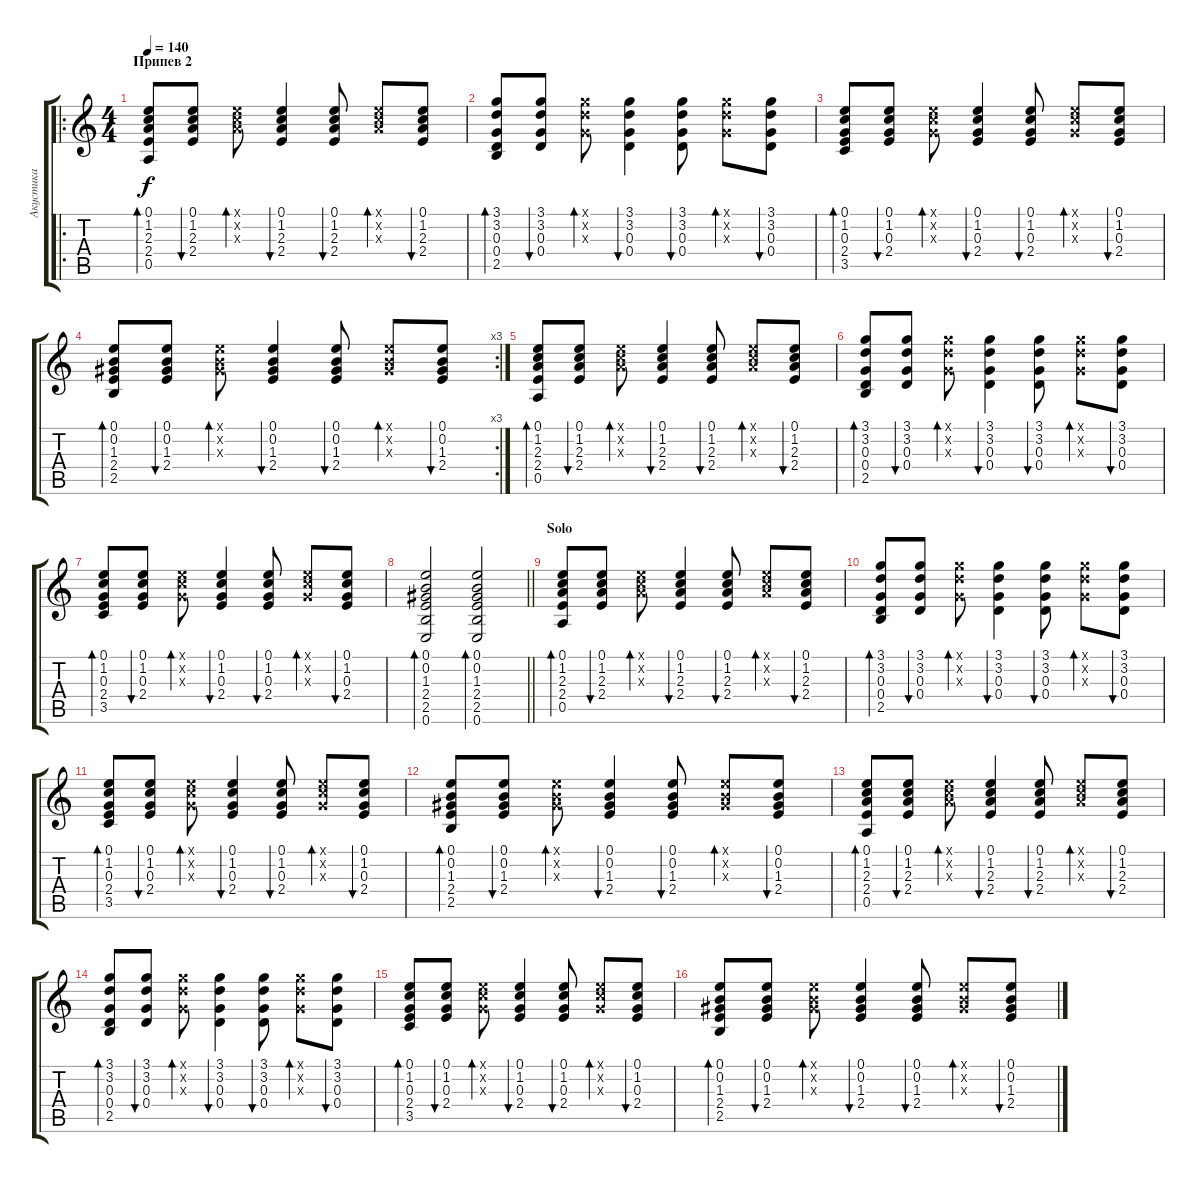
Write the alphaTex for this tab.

\track ("Акустика" "Акустика") {instrument acousticguitarsteel}
\staff {score tabs}
\tuning (E4 B3 G3 D3 A2 E2) {hide}
\ro
\ts (4 4)
\section ("" "Припев 2")
\tempo 140
\clef g2
\ks c
(0.1 1.2 2.3 2.4 0.5).8{bd 60 dy f} (0.1 1.2 2.3 2.4).8{bu 60} (0.1{x} 1.2{x} 2.3{x}).8{bd 60} (0.1 1.2 2.3 2.4).4{bu 60} (0.1 1.2 2.3 2.4).8{bu 60} (0.1{x} 1.2{x} 2.3{x}).8{bd 60} (0.1 1.2 2.3 2.4).8{bu 60} |
(3.1 3.2 0.3 0.4 2.5).8{bd 60} (3.1 3.2 0.3 0.4).8{bu 60} (3.1{x} 3.2{x} 0.3{x}).8{bd 60} (3.1 3.2 0.3 0.4).4{bu 60} (3.1 3.2 0.3 0.4).8{bu 60} (3.1{x} 3.2{x} 0.3{x}).8{bd 60} (3.1 3.2 0.3 0.4).8{bu 60} |
(0.1 1.2 0.3 2.4 3.5).8{bd 60} (0.1 1.2 0.3 2.4).8{bu 60} (0.1{x} 1.2{x} 0.3{x}).8{bd 60} (0.1 1.2 0.3 2.4).4{bu 60} (0.1 1.2 0.3 2.4).8{bu 60} (0.1{x} 1.2{x} 0.3{x}).8{bd 60} (0.1 1.2 0.3 2.4).8{bu 60} |
\rc 3
(0.1 0.2 1.3 2.4 2.5).8{bd 60} (0.1 0.2 1.3 2.4).8{bu 60} (0.1{x} 0.2{x} 1.3{x}).8{bd 60} (0.1 0.2 1.3 2.4).4{bu 60} (0.1 0.2 1.3 2.4).8{bu 60} (0.1{x} 0.2{x} 1.3{x}).8{bd 60} (0.1 0.2 1.3 2.4).8{bu 60} |
(0.1 1.2 2.3 2.4 0.5).8{bd 60} (0.1 1.2 2.3 2.4).8{bu 60} (0.1{x} 1.2{x} 2.3{x}).8{bd 60} (0.1 1.2 2.3 2.4).4{bu 60} (0.1 1.2 2.3 2.4).8{bu 60} (0.1{x} 1.2{x} 2.3{x}).8{bd 60} (0.1 1.2 2.3 2.4).8{bu 60} |
(3.1 3.2 0.3 0.4 2.5).8{bd 60} (3.1 3.2 0.3 0.4).8{bu 60} (3.1{x} 3.2{x} 0.3{x}).8{bd 60} (3.1 3.2 0.3 0.4).4{bu 60} (3.1 3.2 0.3 0.4).8{bu 60} (3.1{x} 3.2{x} 0.3{x}).8{bd 60} (3.1 3.2 0.3 0.4).8{bu 60} |
(0.1 1.2 0.3 2.4 3.5).8{bd 60} (0.1 1.2 0.3 2.4).8{bu 60} (0.1{x} 1.2{x} 0.3{x}).8{bd 60} (0.1 1.2 0.3 2.4).4{bu 60} (0.1 1.2 0.3 2.4).8{bu 60} (0.1{x} 1.2{x} 0.3{x}).8{bd 60} (0.1 1.2 0.3 2.4).8{bu 60} |
\barLineRight lightlight
(0.1 0.2 1.3 2.4 2.5 0.6).2{bd 60} (0.1 0.2 1.3 2.4 2.5 0.6).2{bd 60} |
\section ("" "Solo")
(0.1 1.2 2.3 2.4 0.5).8{bd 60 volume 5} (0.1 1.2 2.3 2.4).8{bu 60} (0.1{x} 1.2{x} 2.3{x}).8{bd 60} (0.1 1.2 2.3 2.4).4{bu 60} (0.1 1.2 2.3 2.4).8{bu 60} (0.1{x} 1.2{x} 2.3{x}).8{bd 60} (0.1 1.2 2.3 2.4).8{bu 60} |
(3.1 3.2 0.3 0.4 2.5).8{bd 60} (3.1 3.2 0.3 0.4).8{bu 60} (3.1{x} 3.2{x} 0.3{x}).8{bd 60} (3.1 3.2 0.3 0.4).4{bu 60} (3.1 3.2 0.3 0.4).8{bu 60} (3.1{x} 3.2{x} 0.3{x}).8{bd 60} (3.1 3.2 0.3 0.4).8{bu 60} |
(0.1 1.2 0.3 2.4 3.5).8{bd 60} (0.1 1.2 0.3 2.4).8{bu 60} (0.1{x} 1.2{x} 0.3{x}).8{bd 60} (0.1 1.2 0.3 2.4).4{bu 60} (0.1 1.2 0.3 2.4).8{bu 60} (0.1{x} 1.2{x} 0.3{x}).8{bd 60} (0.1 1.2 0.3 2.4).8{bu 60} |
(0.1 0.2 1.3 2.4 2.5).8{bd 60} (0.1 0.2 1.3 2.4).8{bu 60} (0.1{x} 0.2{x} 1.3{x}).8{bd 60} (0.1 0.2 1.3 2.4).4{bu 60} (0.1 0.2 1.3 2.4).8{bu 60} (0.1{x} 0.2{x} 1.3{x}).8{bd 60} (0.1 0.2 1.3 2.4).8{bu 60} |
(0.1 1.2 2.3 2.4 0.5).8{bd 60} (0.1 1.2 2.3 2.4).8{bu 60} (0.1{x} 1.2{x} 2.3{x}).8{bd 60} (0.1 1.2 2.3 2.4).4{bu 60} (0.1 1.2 2.3 2.4).8{bu 60} (0.1{x} 1.2{x} 2.3{x}).8{bd 60} (0.1 1.2 2.3 2.4).8{bu 60} |
(3.1 3.2 0.3 0.4 2.5).8{bd 60} (3.1 3.2 0.3 0.4).8{bu 60} (3.1{x} 3.2{x} 0.3{x}).8{bd 60} (3.1 3.2 0.3 0.4).4{bu 60} (3.1 3.2 0.3 0.4).8{bu 60} (3.1{x} 3.2{x} 0.3{x}).8{bd 60} (3.1 3.2 0.3 0.4).8{bu 60} |
(0.1 1.2 0.3 2.4 3.5).8{bd 60} (0.1 1.2 0.3 2.4).8{bu 60} (0.1{x} 1.2{x} 0.3{x}).8{bd 60} (0.1 1.2 0.3 2.4).4{bu 60} (0.1 1.2 0.3 2.4).8{bu 60} (0.1{x} 1.2{x} 0.3{x}).8{bd 60} (0.1 1.2 0.3 2.4).8{bu 60} |
(0.1 0.2 1.3 2.4 2.5).8{bd 60} (0.1 0.2 1.3 2.4).8{bu 60} (0.1{x} 0.2{x} 1.3{x}).8{bd 60} (0.1 0.2 1.3 2.4).4{bu 60} (0.1 0.2 1.3 2.4).8{bu 60} (0.1{x} 0.2{x} 1.3{x}).8{bd 60} (0.1 0.2 1.3 2.4).8{bu 60}
